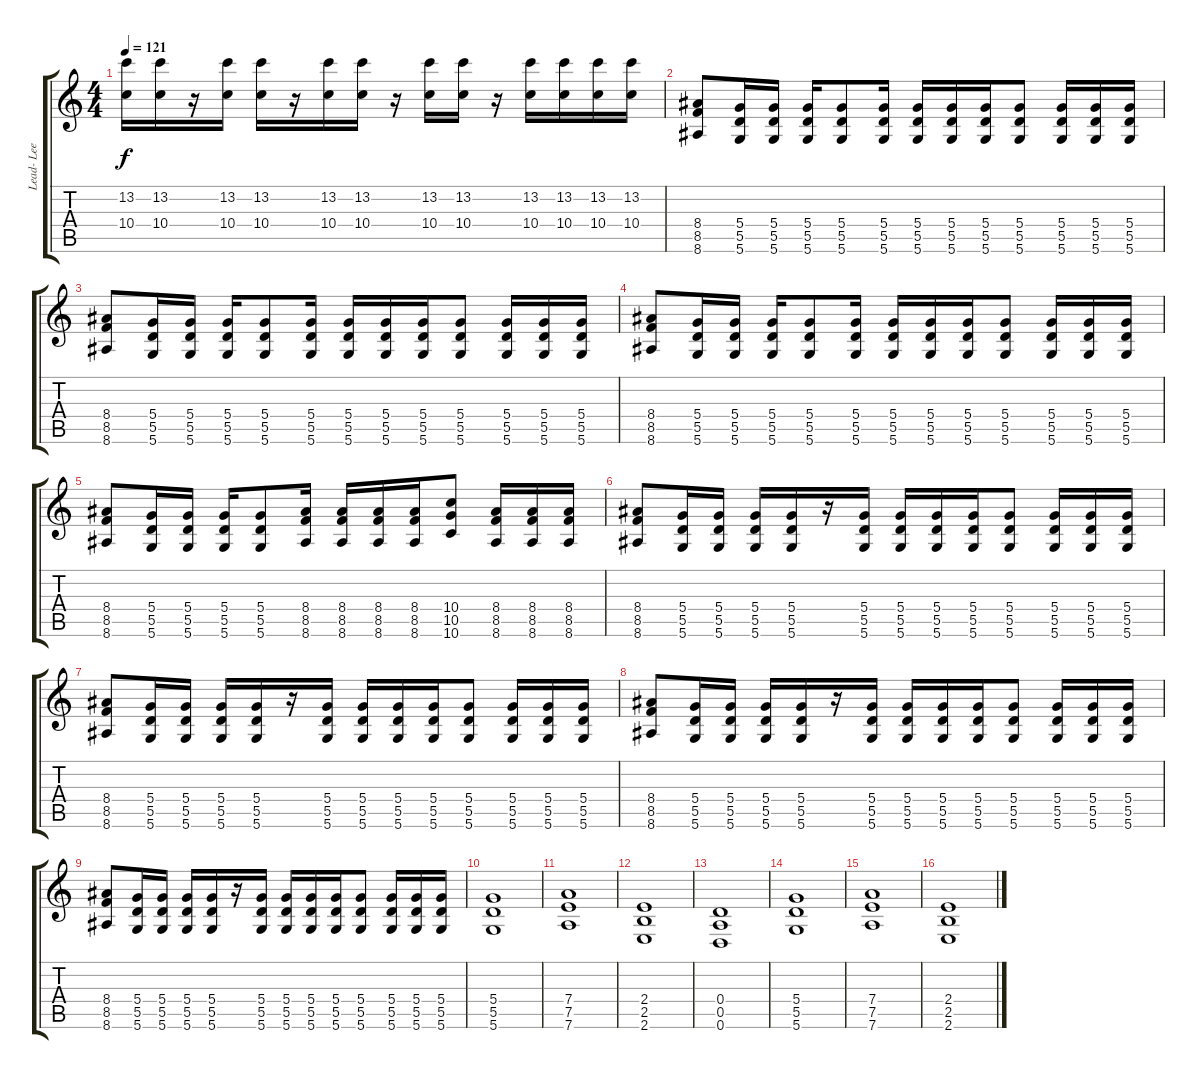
\track ("Lead- Lee" "Lead- Lee") {instrument distortionguitar}
\staff {score tabs}
\tuning (E4 B3 G3 D3 A2 D2) {hide}
\ts (4 4)
\tempo 121
\clef g2
\ks c
(13.2 10.4).16{dy f} (13.2 10.4).16 r.16 (13.2 10.4).16 (13.2 10.4).16 r.16 (13.2 10.4).16 (13.2 10.4).16 r.16 (13.2 10.4).16 (13.2 10.4).16 r.16 (13.2 10.4).16 (13.2 10.4).16 (13.2 10.4).16 (13.2 10.4).16 |
(8.4 8.5 8.6).8 (5.4 5.5 5.6).16 (5.4 5.5 5.6).16 (5.4 5.5 5.6).16 (5.4 5.5 5.6).8 (5.4 5.5 5.6).16 (5.4 5.5 5.6).16 (5.4 5.5 5.6).16 (5.4 5.5 5.6).16 (5.4 5.5 5.6).8 (5.4 5.5 5.6).16 (5.4 5.5 5.6).16 (5.4 5.5 5.6).16 |
(8.4 8.5 8.6).8 (5.4 5.5 5.6).16 (5.4 5.5 5.6).16 (5.4 5.5 5.6).16 (5.4 5.5 5.6).8 (5.4 5.5 5.6).16 (5.4 5.5 5.6).16 (5.4 5.5 5.6).16 (5.4 5.5 5.6).16 (5.4 5.5 5.6).8 (5.4 5.5 5.6).16 (5.4 5.5 5.6).16 (5.4 5.5 5.6).16 |
(8.4 8.5 8.6).8 (5.4 5.5 5.6).16 (5.4 5.5 5.6).16 (5.4 5.5 5.6).16 (5.4 5.5 5.6).8 (5.4 5.5 5.6).16 (5.4 5.5 5.6).16 (5.4 5.5 5.6).16 (5.4 5.5 5.6).16 (5.4 5.5 5.6).8 (5.4 5.5 5.6).16 (5.4 5.5 5.6).16 (5.4 5.5 5.6).16 |
(8.4 8.5 8.6).8 (5.4 5.5 5.6).16 (5.4 5.5 5.6).16 (5.4 5.5 5.6).16 (5.4 5.5 5.6).8 (8.4 8.5 8.6).16 (8.4 8.5 8.6).16 (8.4 8.5 8.6).16 (8.4 8.5 8.6).16 (10.4 10.5 10.6).8 (8.4 8.5 8.6).16 (8.4 8.5 8.6).16 (8.4 8.5 8.6).16 |
(8.4 8.5 8.6).8 (5.4 5.5 5.6).16 (5.4 5.5 5.6).16 (5.4 5.5 5.6).16 (5.4 5.5 5.6).16 r.16 (5.4 5.5 5.6).16 (5.4 5.5 5.6).16 (5.4 5.5 5.6).16 (5.4 5.5 5.6).16 (5.4 5.5 5.6).8 (5.4 5.5 5.6).16 (5.4 5.5 5.6).16 (5.4 5.5 5.6).16 |
(8.4 8.5 8.6).8 (5.4 5.5 5.6).16 (5.4 5.5 5.6).16 (5.4 5.5 5.6).16 (5.4 5.5 5.6).16 r.16 (5.4 5.5 5.6).16 (5.4 5.5 5.6).16 (5.4 5.5 5.6).16 (5.4 5.5 5.6).16 (5.4 5.5 5.6).8 (5.4 5.5 5.6).16 (5.4 5.5 5.6).16 (5.4 5.5 5.6).16 |
(8.4 8.5 8.6).8 (5.4 5.5 5.6).16 (5.4 5.5 5.6).16 (5.4 5.5 5.6).16 (5.4 5.5 5.6).16 r.16 (5.4 5.5 5.6).16 (5.4 5.5 5.6).16 (5.4 5.5 5.6).16 (5.4 5.5 5.6).16 (5.4 5.5 5.6).8 (5.4 5.5 5.6).16 (5.4 5.5 5.6).16 (5.4 5.5 5.6).16 |
(8.4 8.5 8.6).8 (5.4 5.5 5.6).16 (5.4 5.5 5.6).16 (5.4 5.5 5.6).16 (5.4 5.5 5.6).16 r.16 (5.4 5.5 5.6).16 (5.4 5.5 5.6).16 (5.4 5.5 5.6).16 (5.4 5.5 5.6).16 (5.4 5.5 5.6).8 (5.4 5.5 5.6).16 (5.4 5.5 5.6).16 (5.4 5.5 5.6).16 |
(5.4 5.5 5.6).1 |
(7.4 7.5 7.6).1 |
(2.4 2.5 2.6).1 |
(0.4 0.5 0.6).1 |
(5.4 5.5 5.6).1 |
(7.4 7.5 7.6).1 |
(2.4 2.5 2.6).1
